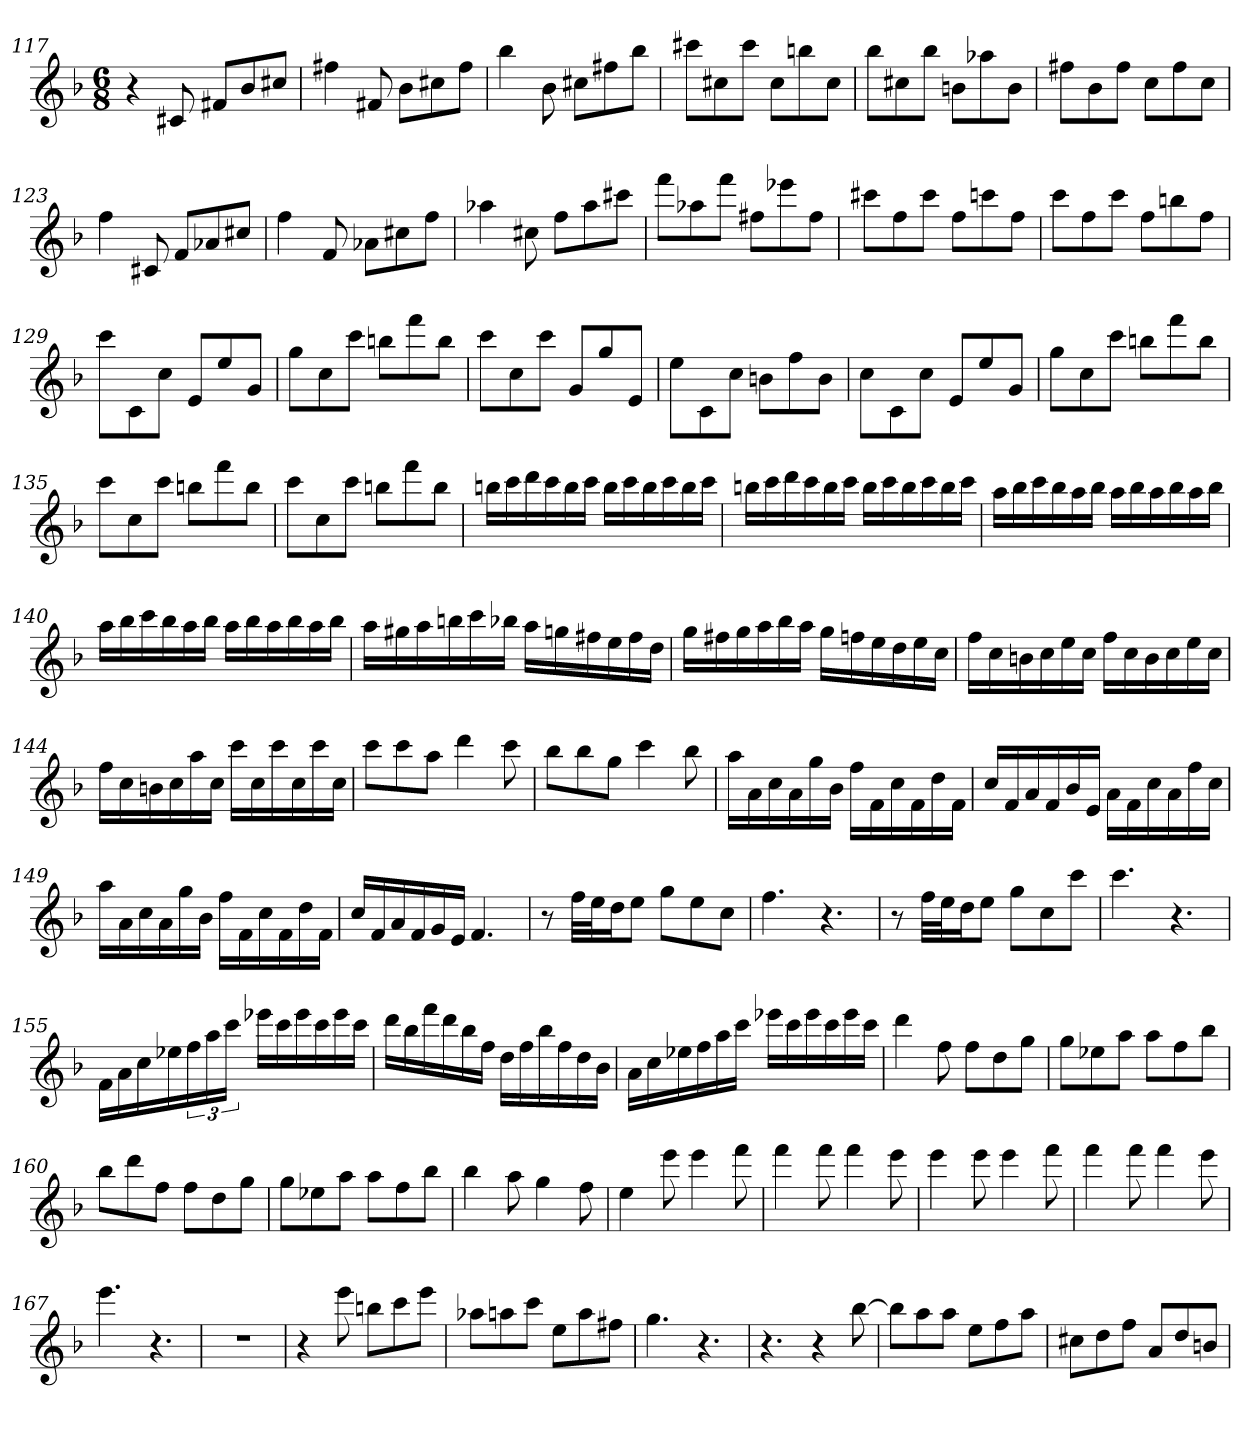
**kern
*part1
*staff1
*clefG2
*k[b-]
*F:
*M6/8
=117
4r
8c#X
8f#X/L
8b-/
8cc#X/J
=118
4ff#X
8f#X
8b-\L
8cc#X\
8ff#\J
=119
4bb-
8b-
8cc#X\L
8ff#X\
8bb-\J
=120
8ccc#X\L
8cc#X\
8ccc#\J
8cc#\L
8bbn\
8cc#\J
=121
8bb-\L
8cc#X\
8bb-\J
8bn\L
8aa-X\
8b\J
=122
8ff#X\L
8b-\
8ff#\J
8cc\L
8ff#\
8cc\J
=123
4ff
8c#X
8f/L
8a-X/
8cc#X/J
=124
4ff
8f
8a-X\L
8cc#X\
8ff\J
=125
4aa-X
8cc#X
8ff\L
8aa-\
8ccc#X\J
=126
8fff\L
8aa-X\
8fff\J
8ff#X\L
8eee-X\
8ff#\J
=127
8ccc#X\L
8ff\
8ccc#\J
8ff\L
8cccn\
8ff\J
=128
8ccc\L
8ff\
8ccc\J
8ff\L
8bbn\
8ff\J
=129
8ccc\L
8c\
8cc\J
8e/L
8ee/
8g/J
=130
8gg\L
8cc\
8ccc\J
8bbn\L
8fff\
8bb\J
=131
8ccc\L
8cc\
8ccc\J
8g/L
8gg/
8e/J
=132
8ee\L
8c\
8cc\J
8bn\L
8ff\
8b\J
=133
8cc\L
8c\
8cc\J
8e/L
8ee/
8g/J
=134
8gg\L
8cc\
8ccc\J
8bbn\L
8fff\
8bb\J
=135
8ccc\L
8cc\
8ccc\J
8bbn\L
8fff\
8bb\J
=136
8ccc\L
8cc\
8ccc\J
8bbn\L
8fff\
8bb\J
=137
16bbn\LL
16ccc\
16ddd\
16ccc\
16bb\
16ccc\JJ
16bb\LL
16ccc\
16bb\
16ccc\
16bb\
16ccc\JJ
=138
16bbn\LL
16ccc\
16ddd\
16ccc\
16bb\
16ccc\JJ
16bb\LL
16ccc\
16bb\
16ccc\
16bb\
16ccc\JJ
=139
16aa\LL
16bb-\
16ccc\
16bb-\
16aa\
16bb-\JJ
16aa\LL
16bb-\
16aa\
16bb-\
16aa\
16bb-\JJ
=140
16aa\LL
16bb-\
16ccc\
16bb-\
16aa\
16bb-\JJ
16aa\LL
16bb-\
16aa\
16bb-\
16aa\
16bb-\JJ
=141
16aa\LL
16gg#X\
16aa\
16bbn\
16ccc\
16bb-X\JJ
16aa\LL
16ggn\
16ff#X\
16ee\
16ff#\
16dd\JJ
=142
16gg\LL
16ff#X\
16gg\
16aa\
16bb-\
16aa\JJ
16gg\LL
16ffn\
16ee\
16dd\
16ee\
16cc\JJ
=143
16ff\LL
16cc\
16bn\
16cc\
16ee\
16cc\JJ
16ff\LL
16cc\
16b\
16cc\
16ee\
16cc\JJ
=144
16ff\LL
16cc\
16bn\
16cc\
16aa\
16cc\JJ
16ccc\LL
16cc\
16ccc\
16cc\
16ccc\
16cc\JJ
=145
8ccc\L
8ccc\
8aa\J
4ddd
8ccc
=146
8bb-\L
8bb-\
8gg\J
4ccc
8bb-
=147
16aa\LL
16a\
16cc\
16a\
16gg\
16b-\JJ
16ff\LL
16f\
16cc\
16f\
16dd\
16f\JJ
=148
16cc/LL
16f/
16a/
16f/
16b-/
16e/JJ
16a\LL
16f\
16cc\
16a\
16ff\
16cc\JJ
=149
16aa\LL
16a\
16cc\
16a\
16gg\
16b-\JJ
16ff\LL
16f\
16cc\
16f\
16dd\
16f\JJ
=150
16cc/LL
16f/
16a/
16f/
16g/
16e/JJ
4.f
=151
8r
32ff\LLL
32ee\J
16dd\J
8ee\J
8gg\L
8ee\
8cc\J
=152
4.ff
4.r
=153
8r
32ff\LLL
32ee\J
16dd\J
8ee\J
8gg\L
8cc\
8ccc\J
=154
4.ccc
4.r
=155
16f\LL
16a\
16cc\
16ee-X\
24ff\
24aa\
24ccc\JJ
16eee-X\LL
16ccc\
16eee-\
16ccc\
16eee-\
16ccc\JJ
=156
16ddd\LL
16bb-\
16fff\
16ddd\
16bb-\
16ff\JJ
16dd\LL
16ff\
16bb-\
16ff\
16dd\
16b-\JJ
=157
16a\LL
16cc\
16ee-X\
16ff\
16aa\
16ccc\JJ
16eee-X\LL
16ccc\
16eee-\
16ccc\
16eee-\
16ccc\JJ
=158
4ddd
8ff
8ff\L
8dd\
8gg\J
=159
8gg\L
8ee-X\
8aa\J
8aa\L
8ff\
8bb-\J
=160
8bb-\L
8ddd\
8ff\J
8ff\L
8dd\
8gg\J
=161
8gg\L
8ee-X\
8aa\J
8aa\L
8ff\
8bb-\J
=162
4bb-
8aa
4gg
8ff
=163
4ee
8eee
4eee
8fff
=164
4fff
8fff
4fff
8eee
=165
4eee
8eee
4eee
8fff
=166
4fff
8fff
4fff
8eee
=167
4.eee
4.r
=168
2.r
=169
4r
8eee
8bbn\L
8ccc\
8eee\J
=170
8aa-X\L
8aan\
8ccc\J
8ee\L
8aa\
8ff#X\J
=171
4.gg
4.r
=172
4.r
4r
[8bb-
=173
8bb-\L]
8aa\
8aa\J
8ee\L
8ff\
8aa\J
=174
8cc#X\L
8dd\
8ff\J
8a/L
8dd/
8bn/J
=
*-
